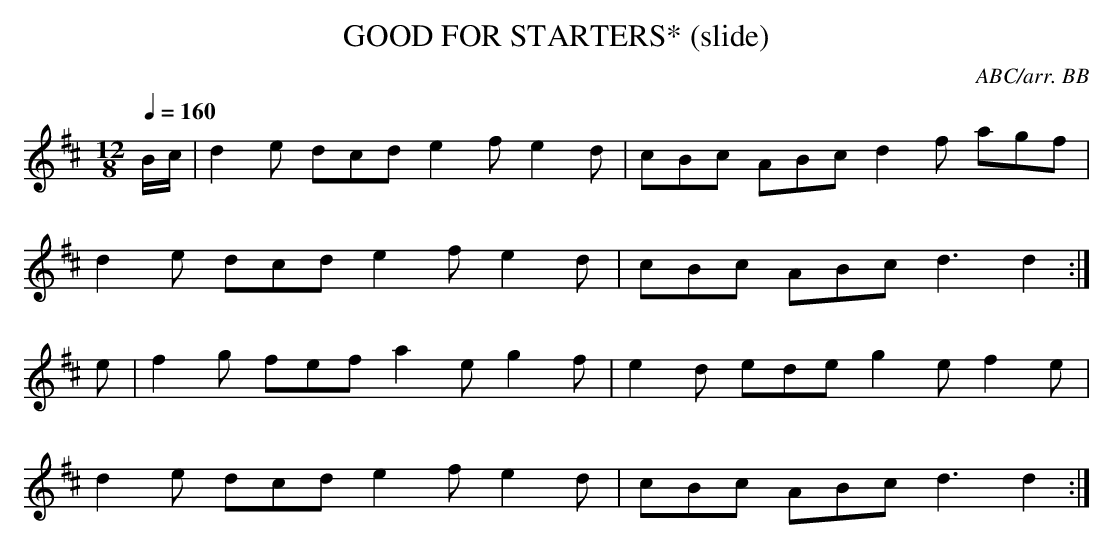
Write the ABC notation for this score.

X:1
T:GOOD FOR STARTERS* (slide)
C:ABC/arr. BB
Q:1/4=160
M:12/8
K:D
B/c/|d2e dcd e2f e2d|cBc ABc d2f agf|
d2e dcd e2f e2d|cBc ABc d3 d2:|
e|f2g fef a2e g2f|e2d ede g2e f2e|
d2e dcd e2f e2d|cBc ABc d3 d2:|
